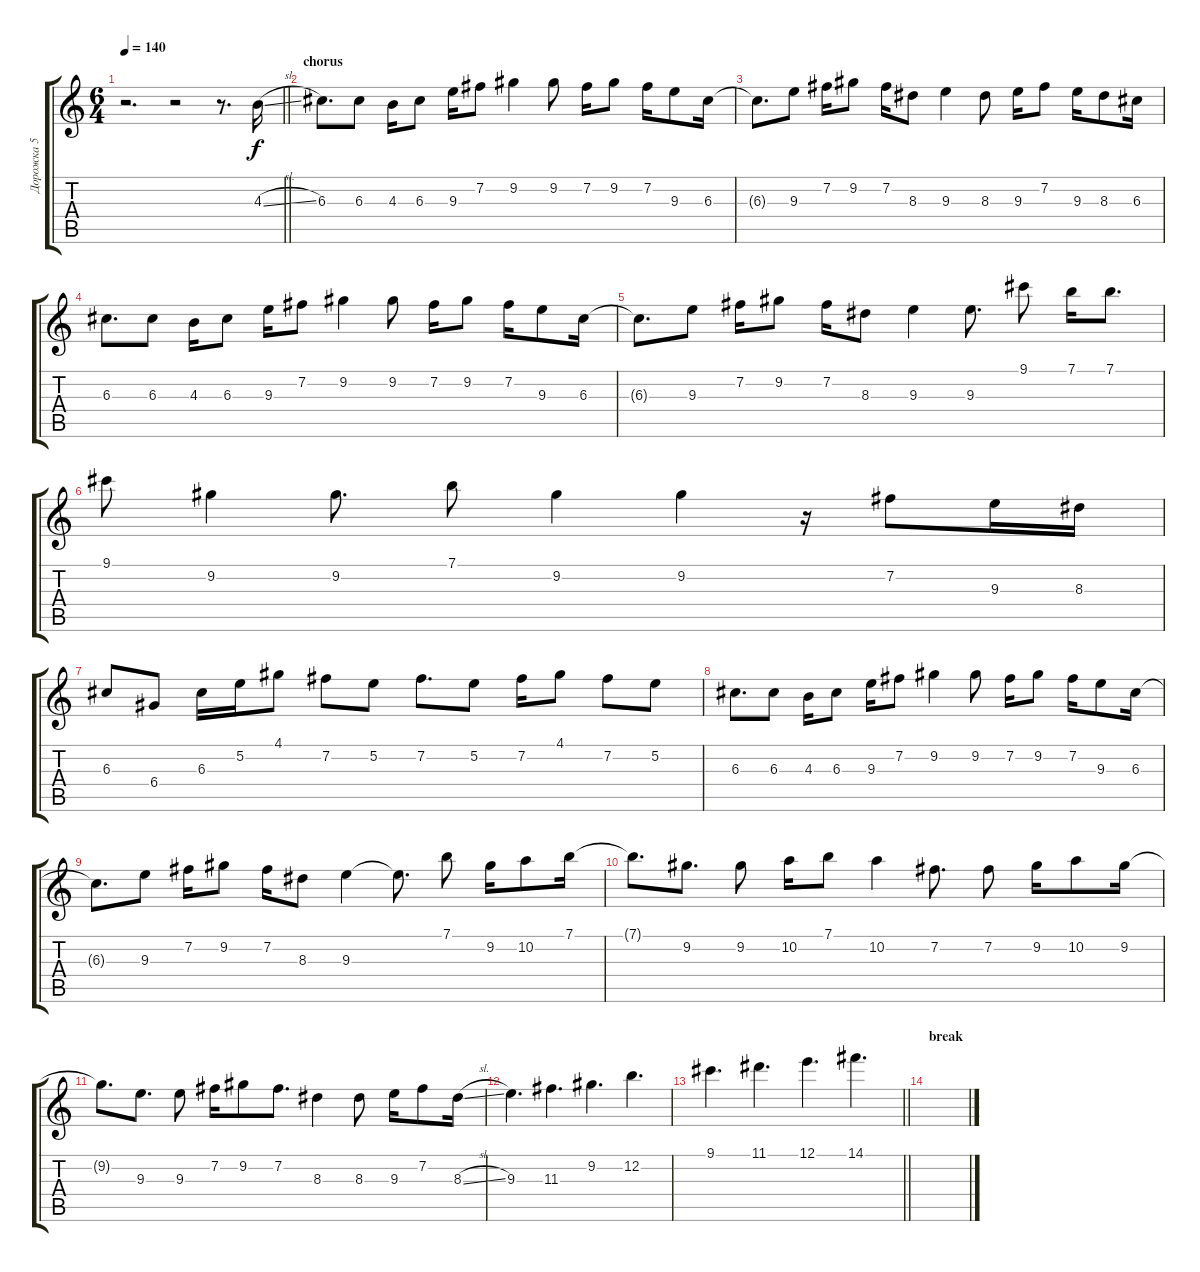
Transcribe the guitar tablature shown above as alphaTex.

\track ("Дорожка 5" "Дорожка 5") {instrument distortionguitar}
\staff {score tabs}
\tuning (E4 B3 G3 D3 A2 D2) {hide}
\ts (6 4)
\tempo 140
\clef g2
\barLineRight lightlight
\ks c
r.2{d dy f} r.2 r.8{d} 4.3{sl}.16 |
\section ("" "chorus")
6.3.8{d} 6.3.8 4.3.16 6.3.8 9.3.16 7.2.8 9.2.4 9.2.8 7.2.16 9.2.8 7.2.16 9.3.8 6.3.16 |
6.3{t}.8{d} 9.3.8 7.2.16 9.2.8 7.2.16 8.3.8 9.3.4 8.3.8 9.3.16 7.2.8 9.3.16 8.3.8 6.3.16 |
6.3.8{d} 6.3.8 4.3.16 6.3.8 9.3.16 7.2.8 9.2.4 9.2.8 7.2.16 9.2.8 7.2.16 9.3.8 6.3.16 |
6.3{t}.8{d} 9.3.8 7.2.16 9.2.8 7.2.16 8.3.8 9.3.4 9.3.8{d} 9.1.8 7.1.16 7.1.8{d} |
9.1.8 9.2.4 9.2.8{d} 7.1.8 9.2.4 9.2.4 r.16 7.2.8 9.3.16 8.3.16 |
6.3.8 6.4.8 6.3.16 5.2.16 4.1.8 7.2.8 5.2.8 7.2.8{d} 5.2.8 7.2.16 4.1.8 7.2.8 5.2.8 |
6.3.8{d} 6.3.8 4.3.16 6.3.8 9.3.16 7.2.8 9.2.4 9.2.8 7.2.16 9.2.8 7.2.16 9.3.8 6.3.16 |
6.3{t}.8{d} 9.3.8 7.2.16 9.2.8 7.2.16 8.3.8 9.3.4 9.3{t}.8{d} 7.1.8 9.2.16 10.2.8 7.1.16 |
7.1{t}.8{d} 9.2.8{d} 9.2.8 10.2.16 7.1.8 10.2.4 7.2.8{d} 7.2.8 9.2.16 10.2.8 9.2.16 |
9.2{t}.8{d} 9.3.8{d} 9.3.8 7.2.16 9.2.8 7.2.8{d} 8.3.4 8.3.8 9.3.16 7.2.8 8.3{sl}.16 |
9.3.4{d} 11.3.4{d} 9.2.4{d} 12.2.4{d} |
\barLineRight lightlight
9.1.4{d} 11.1.4{d} 12.1.4{d} 14.1.4{d} |
\section ("" "break")
